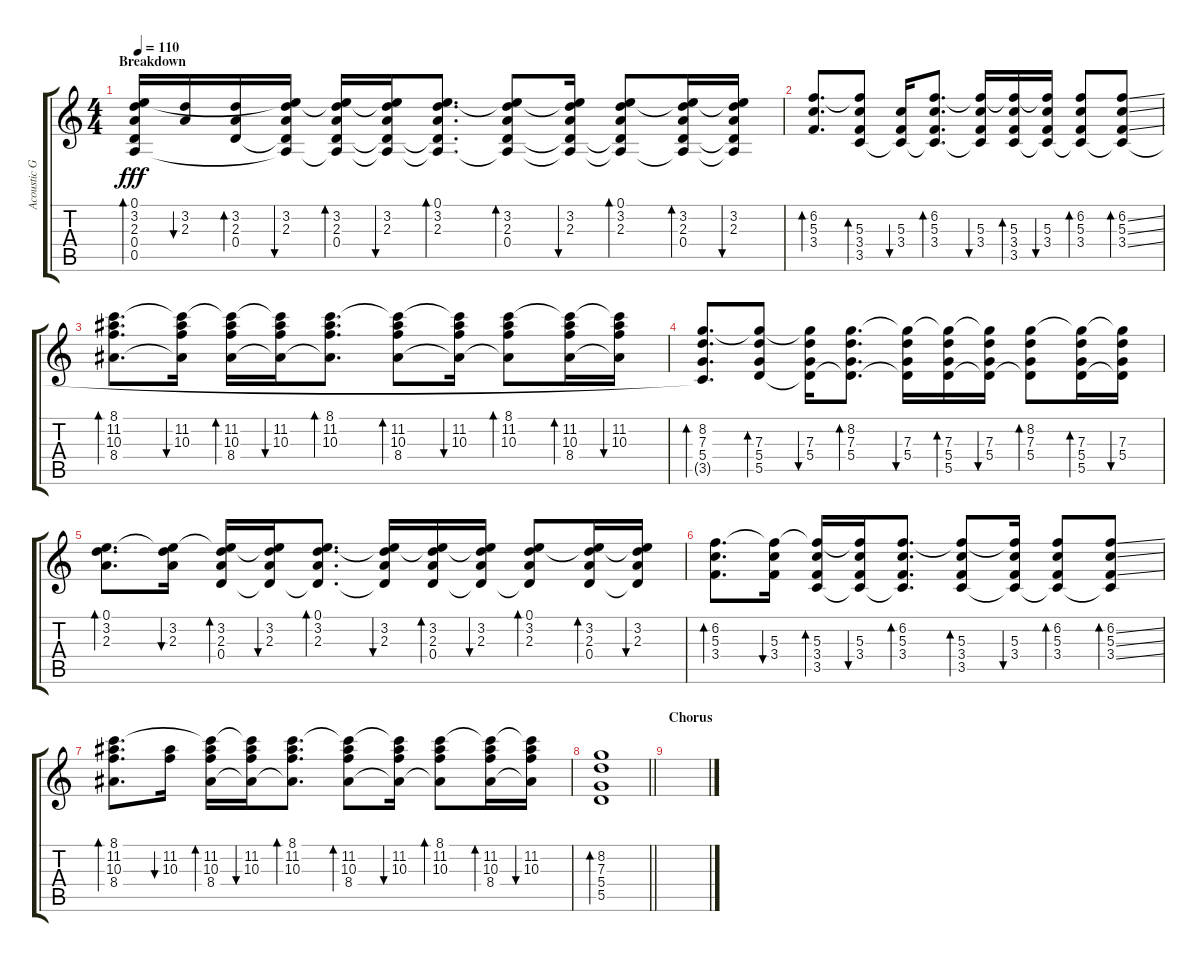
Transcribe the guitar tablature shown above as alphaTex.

\track ("Acoustic Guitar R" "Acoustic G") {instrument acousticguitarsteel}
\staff {score tabs}
\tuning (E4 B3 G3 D3 A2 E2) {hide}
\ts (4 4)
\section ("" "Breakdown")
\tempo 110
\clef g2
\ks c
(0.1 3.2 2.3 0.4 0.5).16{bd 60 dy fff volume 6} (3.2 2.3).16{bu 30} (3.2 2.3 0.4).16{bd 30} (0.1{t} 3.2 2.3 0.4{t} 0.5{t}).16{bu 30} (0.1{t} 3.2 2.3 0.4 0.5{t}).16{bd 30} (0.1{t} 3.2 2.3 0.4{t} 0.5{t}).16{bu 30} (0.1 3.2 2.3 0.4{t} 0.5{t}).8{d bd 30} (0.1{t} 3.2 2.3 0.4 0.5{t}).8{bd 30} (0.1{t} 3.2 2.3 0.4{t} 0.5{t}).16{bu 30} (0.1 3.2 2.3 0.4{t} 0.5{t}).8{bd 30} (0.1{t} 3.2 2.3 0.4 0.5{t}).16{bd 30} (0.1{t} 3.2 2.3 0.4{t} 0.5{t}).16{bu 30} |
(6.2 5.3 3.4).8{d bd 30} (6.2{t} 5.3 3.4 3.5).8{bd 30} (5.3 3.4 3.5{t}).16{bu 30} (6.2 5.3 3.4 3.5{t}).8{d bd 30} (6.2{t} 5.3 3.4 3.5{t}).16{bu 30} (6.2{t} 5.3 3.4 3.5).16{bd 30} (6.2{t} 5.3 3.4 3.5{t}).16{bu 30} (6.2 5.3 3.4 3.5{t}).8{bd 30} (6.2{ss} 5.3{ss} 3.4{ss} 3.5{t}).8{bd 30} |
(8.1 11.2 10.3 8.4).8{d bd 30} (8.1{t} 11.2 10.3 8.4{t}).16{bu 30} (8.1{t} 11.2 10.3 8.4).16{bd 30} (8.1{t} 11.2 10.3 8.4{t}).16{bu 30} (8.1 11.2 10.3 8.4{t}).8{d bd 30} (8.1{t} 11.2 10.3 8.4).8{bd 30} (8.1{t} 11.2 10.3 8.4{t}).16{bu 30} (8.1 11.2 10.3 8.4{t}).8{bd 30} (8.1{t} 11.2 10.3 8.4).16{bd 30} (8.1{t} 11.2 10.3 8.4{t}).16{bu 30} |
(8.2 7.3 5.4 3.5{t}).8{d bd 30} (8.2{t} 7.3 5.4 5.5).8{bd 30} (8.2{t} 7.3 5.4 5.5{t}).16{bu 30} (8.2 7.3 5.4 5.5{t}).8{d bd 30} (8.2{t} 7.3 5.4 5.5{t}).16{bu 30} (8.2{t} 7.3 5.4 5.5).16{bd 30} (8.2{t} 7.3 5.4 5.5{t}).16{bu 30} (8.2 7.3 5.4 5.5{t}).8{bd 30} (8.2{t} 7.3 5.4 5.5).16{bd 30} (8.2{t} 7.3 5.4 5.5{t}).16{bu 30} |
(0.1 3.2 2.3).8{d bd 30} (0.1{t} 3.2 2.3).16{bu 30} (0.1{t} 3.2 2.3 0.4).16{bd 30} (0.1{t} 3.2 2.3 0.4{t}).16{bu 30} (0.1 3.2 2.3 0.4{t}).8{d bd 30} (0.1{t} 3.2 2.3 0.4{t}).16{bu 30} (0.1{t} 3.2 2.3 0.4).16{bd 30} (0.1{t} 3.2 2.3 0.4{t}).16{bu 30} (0.1 3.2 2.3 0.4{t}).8{bd 30} (0.1{t} 3.2 2.3 0.4).16{bd 30} (0.1{t} 3.2 2.3 0.4{t}).16{bu 30} |
(6.2 5.3 3.4).8{d bd 30} (6.2{t} 5.3 3.4).16{bu 30} (6.2{t} 5.3 3.4 3.5).16{bd 30} (6.2{t} 5.3 3.4 3.5{t}).16{bu 30} (6.2 5.3 3.4 3.5{t}).8{d bd 30} (6.2{t} 5.3 3.4 3.5).8{bd 30} (6.2{t} 5.3 3.4 3.5{t}).16{bu 30} (6.2 5.3 3.4 3.5{t}).8{bd 30} (6.2{ss} 5.3{ss} 3.4{ss} 3.5{t}).8{bd 30} |
(8.1 11.2 10.3 8.4).8{d bd 30} (11.2 10.3).16{bu 30} (8.1{t} 11.2 10.3 8.4).16{bd 30} (8.1{t} 11.2 10.3 8.4{t}).16{bu 30} (8.1 11.2 10.3 8.4{t}).8{d bd 30} (8.1{t} 11.2 10.3 8.4).8{bd 30} (8.1{t} 11.2 10.3 8.4{t}).16{bu 30} (8.1 11.2 10.3 8.4{t}).8{bd 30} (8.1{t} 11.2 10.3 8.4).16{bd 30} (8.1{t} 11.2 10.3 8.4{t}).16{bu 30} |
\barLineRight lightlight
(8.2 7.3 5.4 5.5).1{bd 30} |
\section ("" "Chorus")
